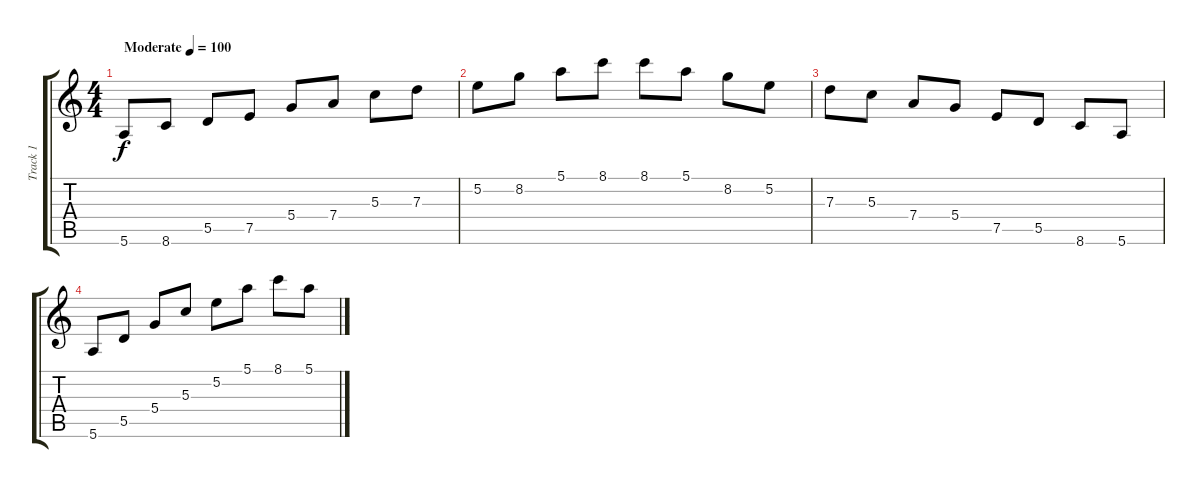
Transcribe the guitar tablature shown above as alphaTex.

\track ("Track 1" "Track 1") {instrument acousticguitarsteel}
\staff {score tabs}
\tuning (E4 B3 G3 D3 A2 E2) {hide}
\ts (4 4)
\tempo (100 "Moderate")
\clef g2
\ks c
5.6.8{dy f instrument acousticguitarsteel} 8.6.8 5.5.8 7.5.8 5.4.8 7.4.8 5.3.8 7.3.8 |
5.2.8 8.2.8 5.1.8 8.1.8 8.1.8 5.1.8 8.2.8 5.2.8 |
7.3.8 5.3.8 7.4.8 5.4.8 7.5.8 5.5.8 8.6.8 5.6.8 |
5.6.8 5.5.8 5.4.8 5.3.8 5.2.8 5.1.8 8.1.8 5.1.8
